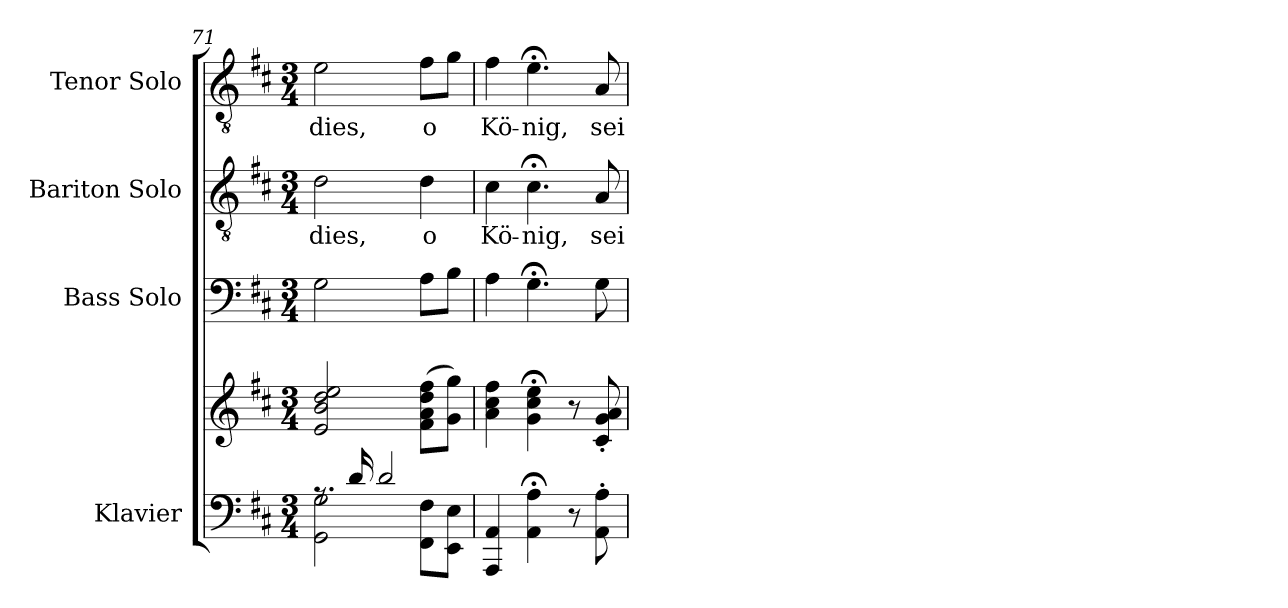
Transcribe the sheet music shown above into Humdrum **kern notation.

**kern	**kern	**kern	**kern	**text	**kern	**text
*part4	*part4	*part3	*part2	*part2	*part1	*part1
*staff5	*staff4	*staff3	*staff2	*staff2	*staff1	*staff1
*I"Klavier	*	*I"Bass Solo	*I"Bariton Solo	*	*I"Tenor Solo	*
*	*	*I'B S	*I'B r S	*	*I'T S	*
*clefF4	*clefG2	*clefF4	*clefGv2	*	*clefGv2	*
*k[f#c#]	*k[f#c#]	*k[f#c#]	*k[f#c#]	*	*k[f#c#]	*
*M3/4	*M3/4	*M3/4	*M3/4	*	*M3/4	*
=71	=71	=71	=71	=71	=71	=71
*^	*	*	*	*	*	*
!	!	!	!	!	!LO:LY:b	!	!LO:LY:b
8.rA	2GG\ 2G\	2e/ 2b/ 2dd/ 2ee/	2G\	2d\	dies,	2e\	dies,
16d/	.	.	.	.	.	.	.
2d/	.	.	.	.	.	.	.
!	!	!	!	!	!LO:LY:b	!	!LO:LY:b
.	8FF#\ 8F#\L	(8f#\ 8a\ 8dd\ 8ff#\L	8A\L	4d\	o	8f#\L	o
.	8EE\ 8E\J	8g\ 8gg\J)	8B\J	.	.	8g\J	.
=72	=72	=72	=72	=72	=72	=72	=72
!	!	!	!	!	!LO:LY:b	!	!LO:LY:b
*v	*v	*	*	*	*	*	*
4AAA/ 4AA/	4a\ 4cc#\ 4ff#\	4A\	4c#\	Kö-	4f#\	Kö-
!	!	!	!	!LO:LY:b	!	!LO:LY:b
4AA\;< 4A\;<	4g\;< 4cc#\;< 4ee\;<	4.G;<\	4.c#;<\	-nig,	4.e;<\	-nig,
8r	8r	.	.	.	.	.
!	!	!	!	!LO:LY:b	!	!LO:LY:b
8AA\' 8A\'	8c#/' 8g/' 8a/'	8G\	8A/	sei	8A/	sei
=	=	=	=	=	=	=
*-	*-	*-	*-	*-	*-	*-
